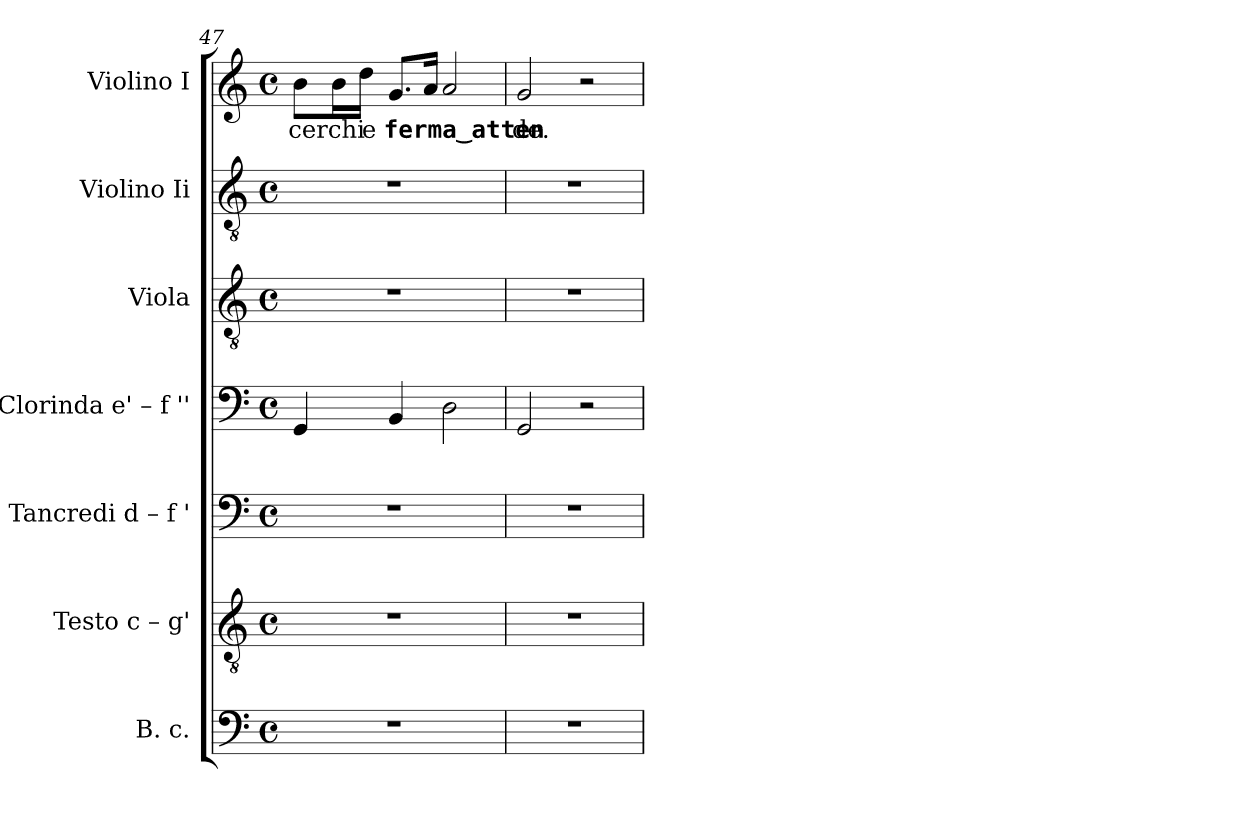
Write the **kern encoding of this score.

**kern	**kern	**kern	**kern	**text	**kern	**kern	**kern	**text
*part7	*part6	*part5	*part4	*part4	*part3	*part2	*part1	*part1
*staff7	*staff6	*staff5	*staff4	*staff4	*staff3	*staff2	*staff1	*staff1
*I"B. c.	*I"Testo  c – g'	*I"Tancredi  d – f '	*I"Clorinda  e' – f ''	*	*I"Viola	*I"Violino Ii	*I"Violino I	*
*clefF4	*clefGv2	*clefF4	*clefF4	*	*clefGv2	*clefGv2	*clefG2	*
*k[]	*k[]	*k[]	*k[]	*	*k[]	*k[]	*k[]	*
*C:	*C:	*C:	*C:	*	*C:	*C:	*C:	*
*M4/4	*M4/4	*M4/4	*M4/4	*	*M4/4	*M4/4	*M4/4	*
*met(c)	*met(c)	*met(c)	*met(c)	*	*met(c)	*met(c)	*met(c)	*
=47	=47	=47	=47	=47	=47	=47	=47	=47
!	!	!	!	!LO:LY:b:cj	!	!	!	!LO:LY:b:cj
1r	1r	1r	4GG/	.	1r	1r	8b\L	cerchi
!	!	!	!	!	!	!	!	!LO:LY:b:cj
.	.	.	.	.	.	.	16b\L	.
!	!	!	!	!	!	!	!	!LO:LY:b:cj
.	.	.	.	.	.	.	16dd\JJ	e
!	!	!	!	!LO:LY:b:cj	!	!	!	!LO:LY:b:cj
.	.	.	4BB/	.	.	.	8.g/L	ferma‿atten
!	!	!	!	!	!	!	!	!LO:LY:b:cj
.	.	.	.	.	.	.	16a/Jk	.
!	!	!	!	!LO:LY:b:cj	!	!	!	!LO:LY:b:cj
.	.	.	2D\	.	.	.	2a/	.
=48	=48	=48	=48	=48	=48	=48	=48	=48
!	!	!	!	!LO:LY:b:cj	!	!	!	!LO:LY:b:cj
1r	1r	1r	2GG/	.	1r	1r	2g/	de.
.	.	.	2r	.	.	.	2r	.
=	=	=	=	=	=	=	=	=
*-	*-	*-	*-	*-	*-	*-	*-	*-
